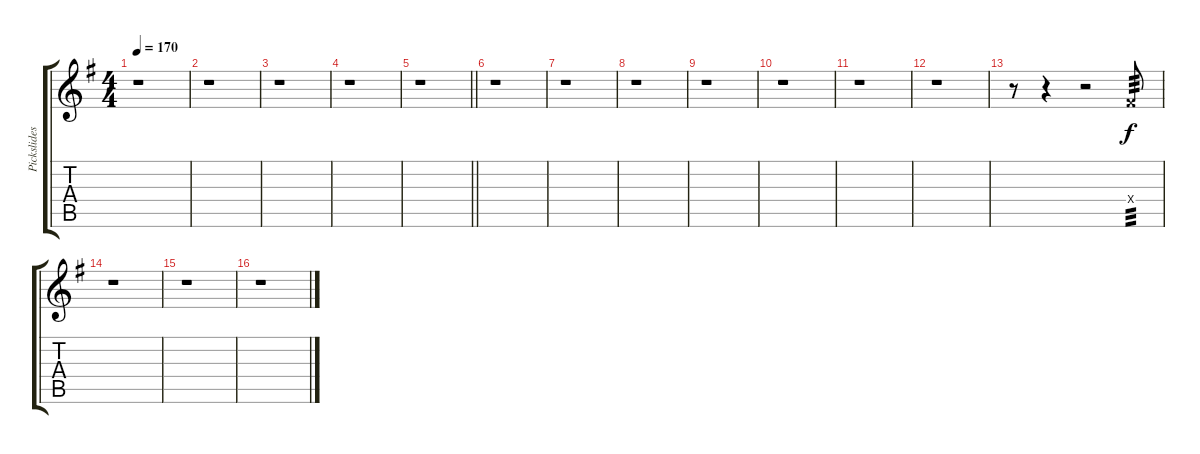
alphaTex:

\track ("Pickslides" "Pickslides") {instrument guitarfretnoise}
\staff {score tabs}
\tuning (E4 B3 G3 D3 A2 E2) {hide}
\ts (4 4)
\tempo 170
\clef g2
\ks g
r.1{dy f} |
r.1 |
r.1 |
r.1 |
\barLineRight lightlight
r.1 |
r.1 |
r.1 |
r.1 |
r.1 |
r.1 |
r.1 |
r.1 |
r.8 r.4 r.2 16.4{x}.8{tp 3} |
r.1 |
r.1 |
r.1
